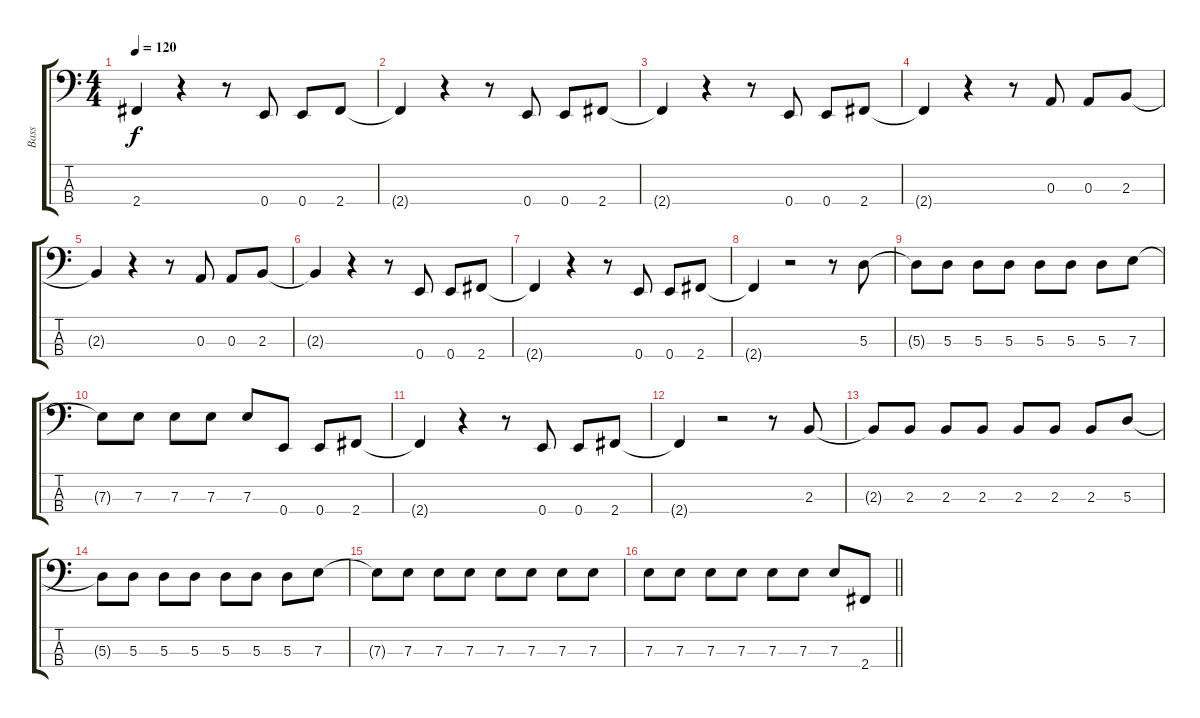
\track ("Bass" "Bass") {instrument electricbassfinger}
\staff {score tabs}
\tuning (G2 D2 A1 E1) {hide}
\ts (4 4)
\tempo 120
\clef f4
\ks c
2.4{t}.4{dy f} r.4 r.8 0.4.8 0.4.8 2.4.8 |
2.4{t}.4 r.4 r.8 0.4.8 0.4.8 2.4.8 |
2.4{t}.4 r.4 r.8 0.4.8 0.4.8 2.4.8 |
2.4{t}.4 r.4 r.8 0.3.8 0.3.8 2.3.8 |
2.3{t}.4 r.4 r.8 0.3.8 0.3.8 2.3.8 |
2.3{t}.4 r.4 r.8 0.4.8 0.4.8 2.4.8 |
2.4{t}.4 r.4 r.8 0.4.8 0.4.8 2.4.8 |
2.4{t}.4 r.2 r.8 5.3.8 |
5.3{t}.8 5.3.8 5.3.8 5.3.8 5.3.8 5.3.8 5.3.8 7.3.8 |
7.3{t}.8 7.3.8 7.3.8 7.3.8 7.3.8 0.4.8 0.4.8 2.4.8 |
2.4{t}.4 r.4 r.8 0.4.8 0.4.8 2.4.8 |
2.4{t}.4 r.2 r.8 2.3.8 |
2.3{t}.8 2.3.8 2.3.8 2.3.8 2.3.8 2.3.8 2.3.8 5.3.8 |
5.3{t}.8 5.3.8 5.3.8 5.3.8 5.3.8 5.3.8 5.3.8 7.3.8 |
7.3{t}.8 7.3.8 7.3.8 7.3.8 7.3.8 7.3.8 7.3.8 7.3.8 |
\barLineRight lightlight
7.3.8 7.3.8 7.3.8 7.3.8 7.3.8 7.3.8 7.3.8 2.4.8
